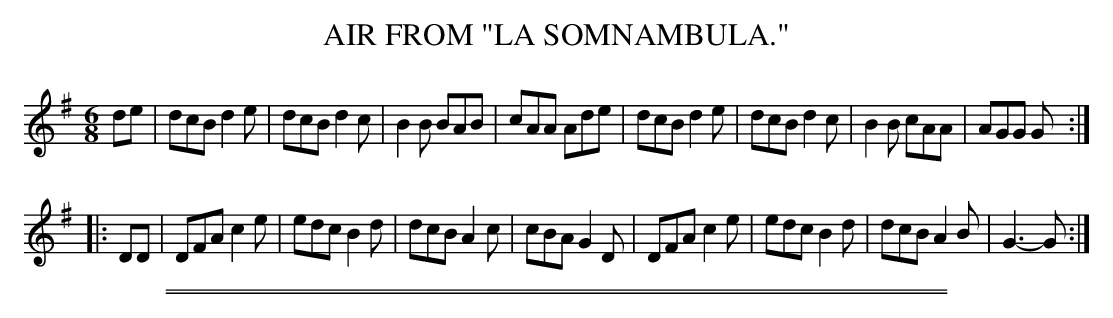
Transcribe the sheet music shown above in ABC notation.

X:1
T: AIR FROM "LA SOMNAMBULA."
M: 6/8
L: 1/8
K: G
de |\
dcB d2e | dcB d2c | B2B BAB | cAA Ade |\
dcB d2e | dcB d2c | B2B cAA | AGG G  :|
|: DD |\
DFA c2e | edc B2d | dcB A2c | cBA G2D |\
DFA c2e | edc B2d | dcB A2B | G3- G  :|
